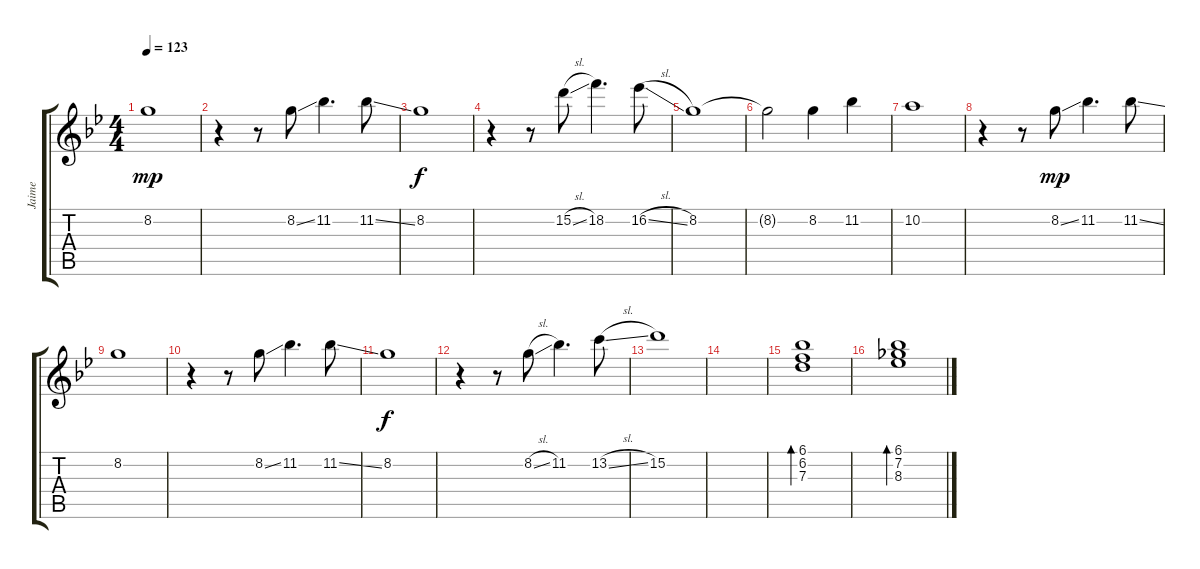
\track ("Jaime" "Jaime") {instrument overdrivenguitar}
\staff {score tabs}
\tuning (E4 B3 G3 D3 A2 E2) {hide}
\ts (4 4)
\tempo 123
\clef g2
\ks bb
8.2.1{dy mp} |
r.4 r.8 8.2{ss}.8 11.2.4{d} 11.2{ss}.8 |
8.2.1{dy f} |
r.4 r.8 15.2{sl}.8 18.2.4{d} 16.2{sl}.8 |
8.2.1 |
8.2{t}.2 8.2.4 11.2.4 |
10.2.1 |
r.4 r.8 8.2{ss}.8{dy mp} 11.2.4{d} 11.2{ss}.8 |
8.2.1 |
r.4 r.8 8.2{ss}.8 11.2.4{d} 11.2{ss}.8 |
8.2.1{dy f} |
r.4 r.8 8.2{sl}.8 11.2.4{d} 13.2{sl}.8 |
15.2.1 |
|
(6.1 6.2 7.3).1{bd 480 instrument overdrivenguitar} |
(6.1 7.2 8.3).1{bd 480}
